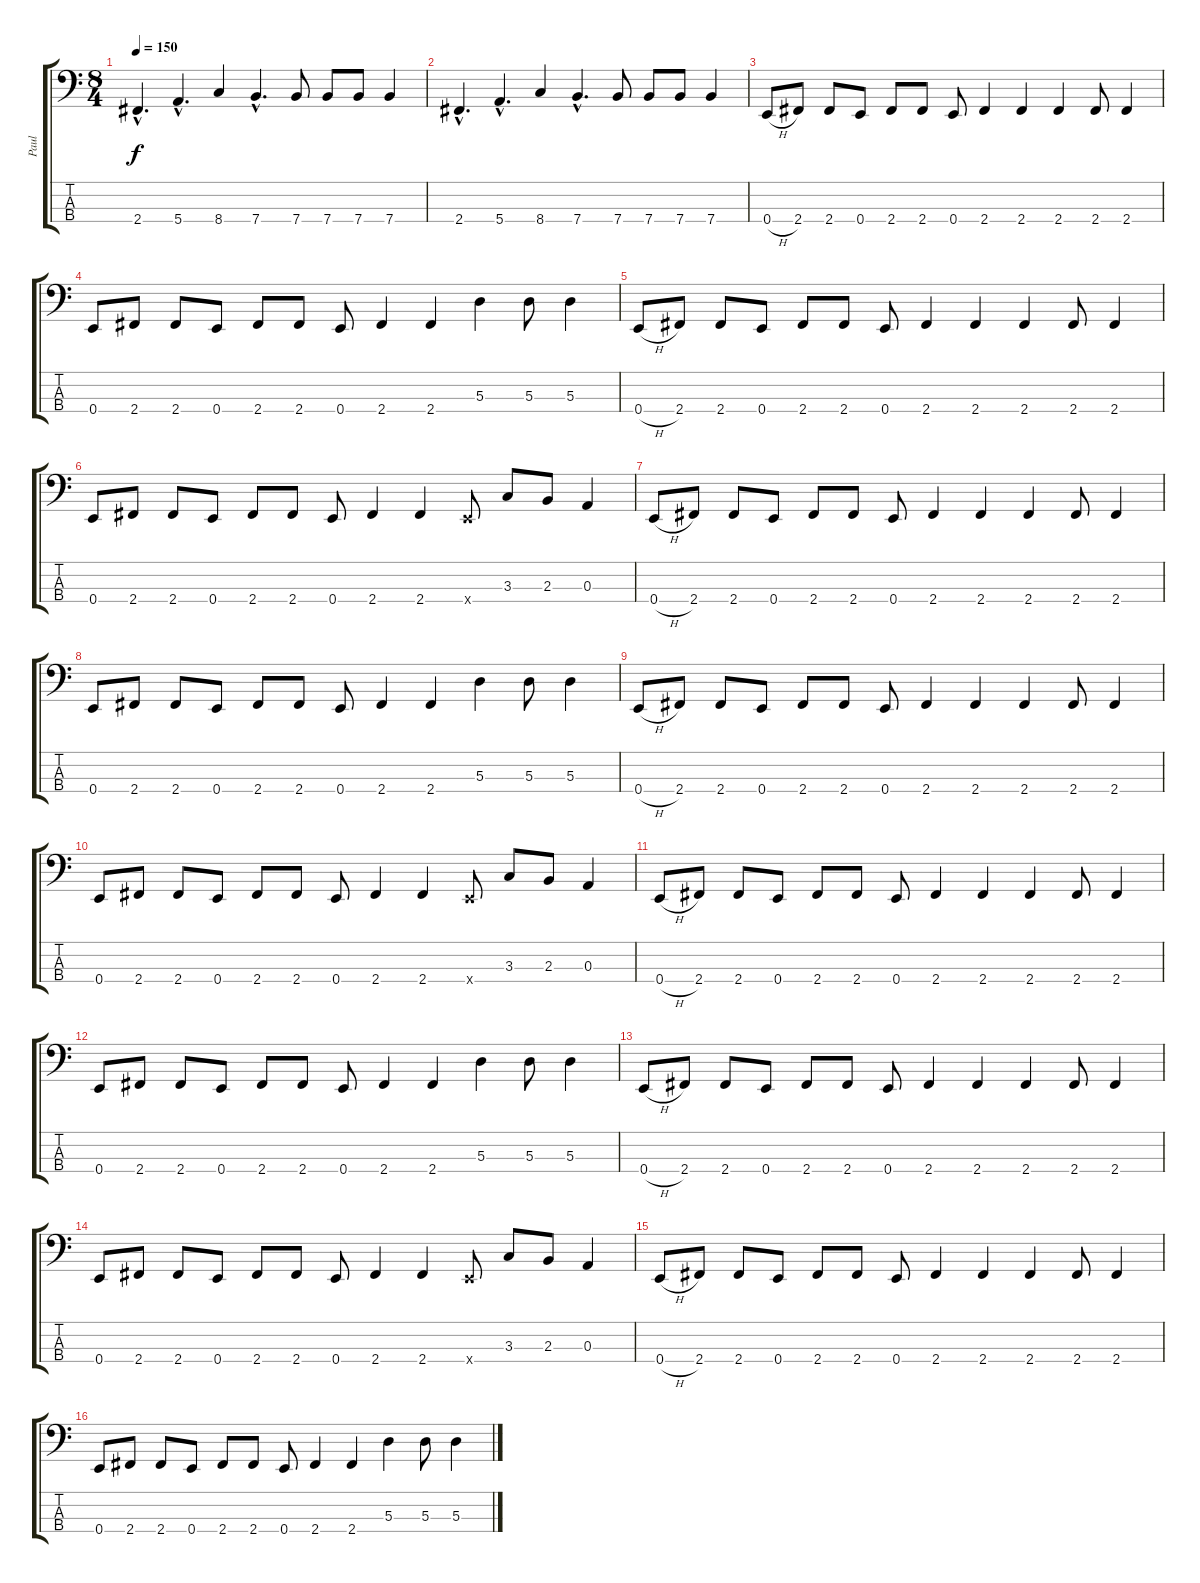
\track ("Paul" "Paul") {instrument electricbassfinger}
\staff {score tabs}
\tuning (G2 D2 A1 E1) {hide}
\ts (8 4)
\tempo 150
\clef f4
\ks c
2.4{hac}.4{d dy f} 5.4{hac}.4{d} 8.4.4 7.4{hac}.4{d} 7.4.8 7.4.8 7.4.8 7.4.4 |
2.4{hac}.4{d} 5.4{hac}.4{d} 8.4.4 7.4{hac}.4{d} 7.4.8 7.4.8 7.4.8 7.4.4 |
0.4{h}.8 2.4.8 2.4.8 0.4.8 2.4.8 2.4.8 0.4.8 2.4.4 2.4.4 2.4.4 2.4.8 2.4.4 |
0.4.8 2.4.8 2.4.8 0.4.8 2.4.8 2.4.8 0.4.8 2.4.4 2.4.4 5.3.4 5.3.8 5.3.4 |
0.4{h}.8 2.4.8 2.4.8 0.4.8 2.4.8 2.4.8 0.4.8 2.4.4 2.4.4 2.4.4 2.4.8 2.4.4 |
0.4.8 2.4.8 2.4.8 0.4.8 2.4.8 2.4.8 0.4.8 2.4.4 2.4.4 0.4{x}.8 3.3.8 2.3.8 0.3.4 |
0.4{h}.8 2.4.8 2.4.8 0.4.8 2.4.8 2.4.8 0.4.8 2.4.4 2.4.4 2.4.4 2.4.8 2.4.4 |
0.4.8 2.4.8 2.4.8 0.4.8 2.4.8 2.4.8 0.4.8 2.4.4 2.4.4 5.3.4 5.3.8 5.3.4 |
0.4{h}.8 2.4.8 2.4.8 0.4.8 2.4.8 2.4.8 0.4.8 2.4.4 2.4.4 2.4.4 2.4.8 2.4.4 |
0.4.8 2.4.8 2.4.8 0.4.8 2.4.8 2.4.8 0.4.8 2.4.4 2.4.4 0.4{x}.8 3.3.8 2.3.8 0.3.4 |
0.4{h}.8 2.4.8 2.4.8 0.4.8 2.4.8 2.4.8 0.4.8 2.4.4 2.4.4 2.4.4 2.4.8 2.4.4 |
0.4.8 2.4.8 2.4.8 0.4.8 2.4.8 2.4.8 0.4.8 2.4.4 2.4.4 5.3.4 5.3.8 5.3.4 |
0.4{h}.8 2.4.8 2.4.8 0.4.8 2.4.8 2.4.8 0.4.8 2.4.4 2.4.4 2.4.4 2.4.8 2.4.4 |
0.4.8 2.4.8 2.4.8 0.4.8 2.4.8 2.4.8 0.4.8 2.4.4 2.4.4 0.4{x}.8 3.3.8 2.3.8 0.3.4 |
0.4{h}.8 2.4.8 2.4.8 0.4.8 2.4.8 2.4.8 0.4.8 2.4.4 2.4.4 2.4.4 2.4.8 2.4.4 |
0.4.8 2.4.8 2.4.8 0.4.8 2.4.8 2.4.8 0.4.8 2.4.4 2.4.4 5.3.4 5.3.8 5.3.4
